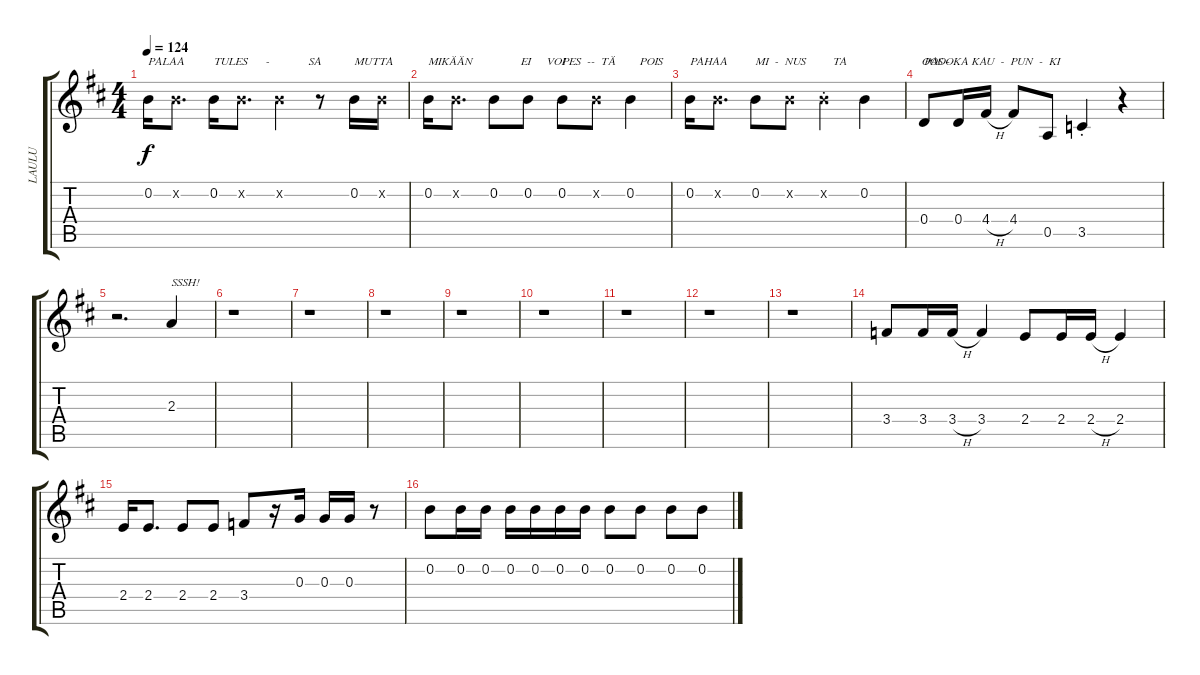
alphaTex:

\track ("LAULU" "LAULU") {instrument acousticguitarsteel}
\staff {score tabs}
\tuning (E4 B3 G3 D3 A2 E2) {hide}
\ts (4 4)
\tempo 124
\clef g2
\ks d
0.2.16{txt "PALAA" dy f} 0.2{x}.8{d} 0.2.16{txt "TULES      -             SA"} 0.2{x}.8{d} 0.2{x}.4 r.8 0.2.16{txt "MUTTA"} 0.2{x}.16 |
0.2.16{txt "MIKÄÄN                EI     VOI"} 0.2{x}.8{d} 0.2.8 0.2.8 0.2.8{txt "PES  --  TÄ        POIS"} 0.2{x}.8 0.2.4 |
0.2.16{txt "PAHAA"} 0.2{x}.8{d} 0.2.8{txt "MI  -  NUS         TA                         OOOO"} 0.2{x}.8 0.2{st x}.4 0.2.4 |
0.4.8{txt "PAS - KA KAU  -  PUN  -  KI"} 0.4.16 4.4{h}.16 4.4.8 0.5.8 3.5{st}.4 r.4 |
r.2{d} 2.3.4{txt "SSSH!"} |
r.1 |
r.1 |
r.1 |
r.1 |
r.1 |
r.1 |
r.1 |
r.1 |
3.4.8 3.4.16 3.4{h}.16 3.4.4 2.4.8 2.4.16 2.4{h}.16 2.4.4 |
2.4.16 2.4.8{d} 2.4.8 2.4.8 3.4.8 r.16 0.3.16 0.3.16 0.3.16 r.8 |
0.2.8 0.2.16 0.2.16 0.2.16 0.2.16 0.2.16 0.2.16 0.2.8 0.2.8 0.2.8 0.2.8
